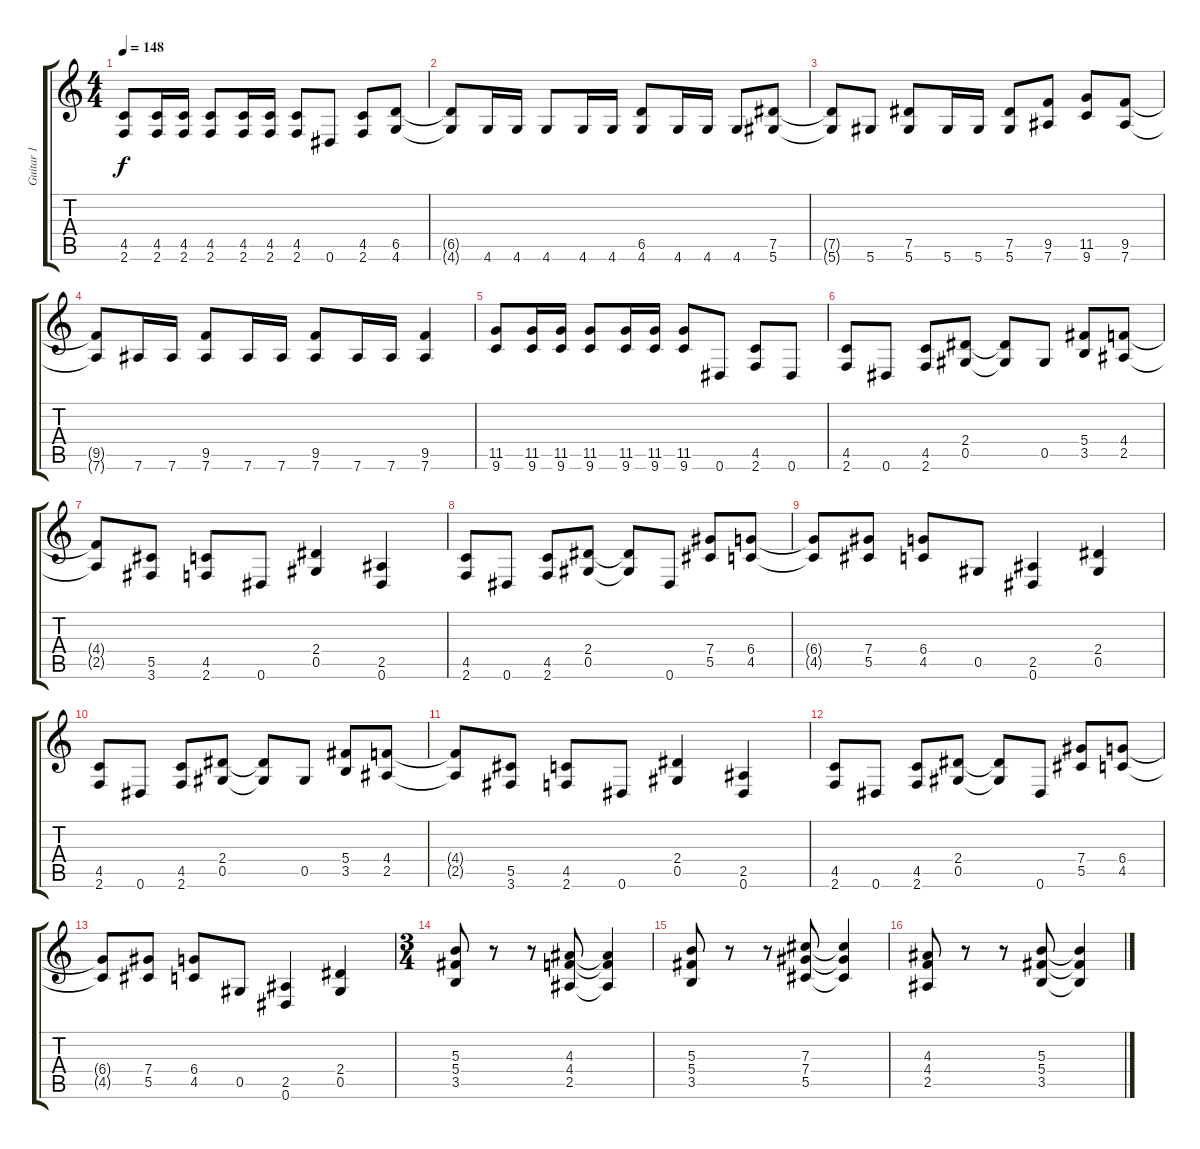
\track ("Guitar 1" "Guitar 1") {instrument distortionguitar}
\staff {score tabs}
\tuning (Eb4 Bb3 Gb3 Db3 Ab2 Eb2) {hide}
\ts (4 4)
\tempo 148
\clef g2
\ks c
(4.5 2.6).8{dy f} (4.5 2.6).16 (4.5 2.6).16 (4.5 2.6).8 (4.5 2.6).16 (4.5 2.6).16 (4.5 2.6).8 0.6.8 (4.5 2.6).8 (6.5 4.6).8 |
(6.5{t} 4.6{t}).8 4.6.16 4.6.16 4.6.8 4.6.16 4.6.16 (6.5 4.6).8 4.6.16 4.6.16 4.6.8 (7.5 5.6).8 |
(7.5{t} 5.6{t}).8 5.6.8 (7.5 5.6).8 5.6.16 5.6.16 (7.5 5.6).8 (9.5 7.6).8 (11.5 9.6).8 (9.5 7.6).8 |
(9.5{t} 7.6{t}).8 7.6.16 7.6.16 (9.5 7.6).8 7.6.16 7.6.16 (9.5 7.6).8 7.6.16 7.6.16 (9.5 7.6).4 |
(11.5 9.6).8 (11.5 9.6).16 (11.5 9.6).16 (11.5 9.6).8 (11.5 9.6).16 (11.5 9.6).16 (11.5 9.6).8 0.6.8 (4.5 2.6).8 0.6.8 |
(4.5 2.6).8 0.6.8 (4.5 2.6).8 (2.4 0.5).8 (2.4{t} 0.5{t}).8 0.5.8 (5.4 3.5).8 (4.4 2.5).8 |
(4.4{t} 2.5{t}).8 (5.5 3.6).8 (4.5 2.6).8 0.6.8 (2.4 0.5).4 (2.5 0.6).4 |
(4.5 2.6).8 0.6.8 (4.5 2.6).8 (2.4 0.5).8 (2.4{t} 0.5{t}).8 0.6.8 (7.4 5.5).8 (6.4 4.5).8 |
(6.4{t} 4.5{t}).8 (7.4 5.5).8 (6.4 4.5).8 0.5.8 (2.5 0.6).4 (2.4 0.5).4 |
(4.5 2.6).8 0.6.8 (4.5 2.6).8 (2.4 0.5).8 (2.4{t} 0.5{t}).8 0.5.8 (5.4 3.5).8 (4.4 2.5).8 |
(4.4{t} 2.5{t}).8 (5.5 3.6).8 (4.5 2.6).8 0.6.8 (2.4 0.5).4 (2.5 0.6).4 |
(4.5 2.6).8 0.6.8 (4.5 2.6).8 (2.4 0.5).8 (2.4{t} 0.5{t}).8 0.6.8 (7.4 5.5).8 (6.4 4.5).8 |
(6.4{t} 4.5{t}).8 (7.4 5.5).8 (6.4 4.5).8 0.5.8 (2.5 0.6).4 (2.4 0.5).4 |
\ts (3 4)
(5.3 5.4 3.5).8 r.8 r.8 (4.3 4.4 2.5).8 (4.3{t} 4.4{t} 2.5{t}).4 |
(5.3 5.4 3.5).8 r.8 r.8 (7.3 7.4 5.5).8 (7.3{t} 7.4{t} 5.5{t}).4 |
(4.3 4.4 2.5).8 r.8 r.8 (5.3 5.4 3.5).8 (5.3{t} 5.4{t} 3.5{t}).4
